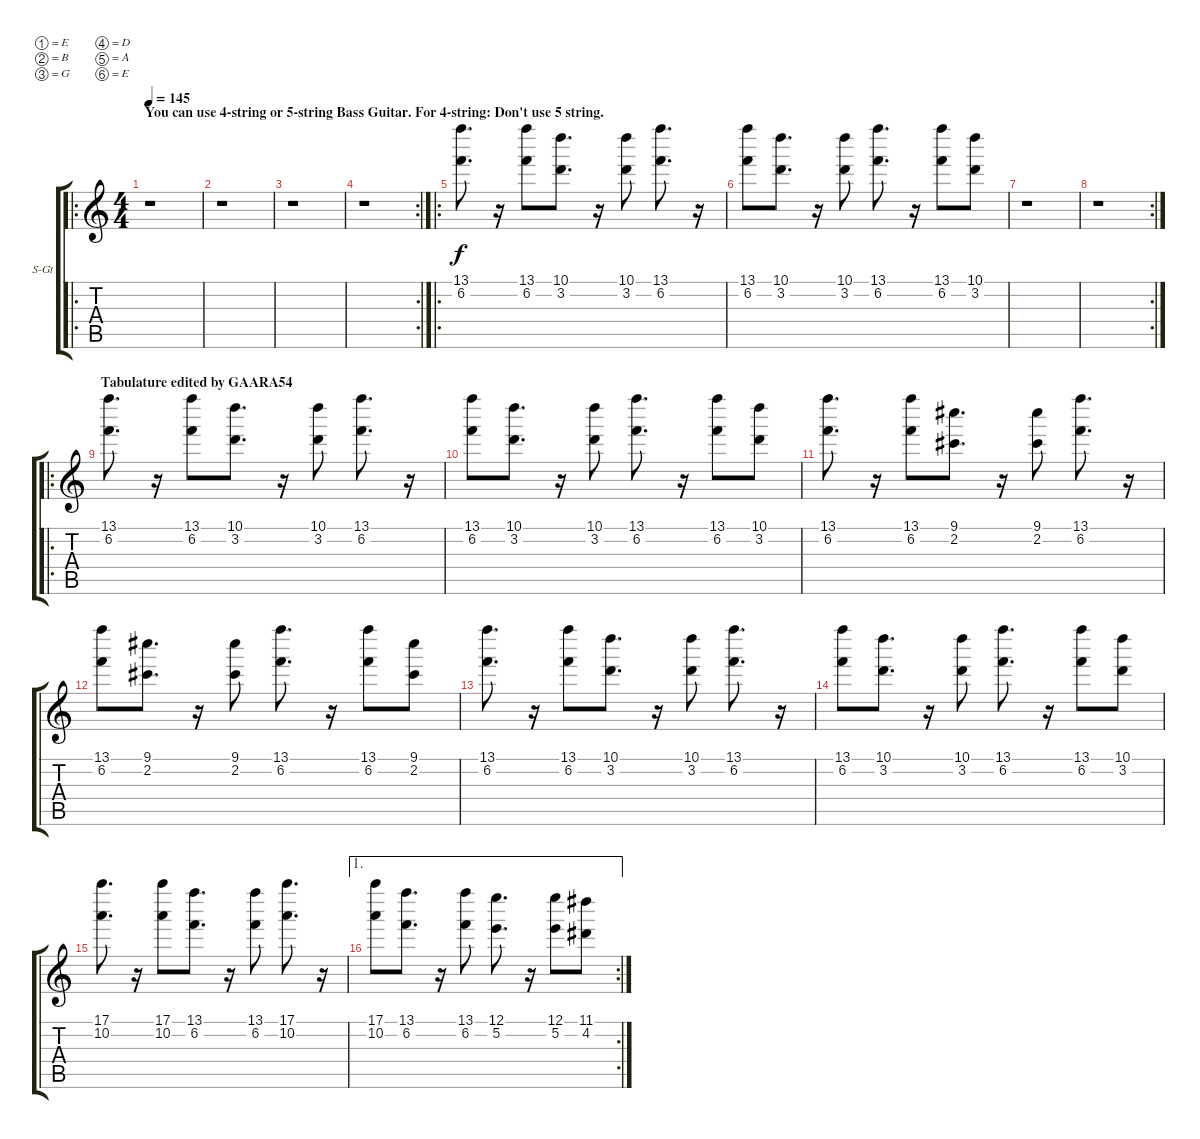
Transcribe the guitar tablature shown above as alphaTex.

\bracketExtendMode groupsimilarinstruments
\firstSystemTrackNameOrientation horizontal
\otherSystemsTrackNameOrientation horizontal
\track ("Lecter (KeybRight)" "S-Gt") {instrument stringensemble1}
\staff {score tabs}
\tuning (E5 B4 G4 D4 A3 E3)
\displaytranspose 12
\ro
\ts (4 4)
\section ("" "You can use 4-string or 5-string Bass Guitar. For 4-string: Don't use 5 string.")
\tempo 145
\clef g2
\ks c
r.1{dy f instrument stringensemble1} |
r.1 |
r.1 |
\rc 2
r.1 |
\ro
(13.1 6.2).8{d} r.16 (13.1 6.2).8 (10.1 3.2).8{d} r.16 (10.1 3.2).8 (13.1 6.2).8{d} r.16 |
(13.1 6.2).8 (10.1 3.2).8{d} r.16 (10.1 3.2).8 (13.1 6.2).8{d} r.16 (13.1 6.2).8 (10.1 3.2).8 |
r.1 |
\rc 2
r.1 |
\ro
\section ("" "Tabulature edited by GAARA54")
(13.1 6.2).8{d} r.16 (13.1 6.2).8 (10.1 3.2).8{d} r.16 (10.1 3.2).8 (13.1 6.2).8{d} r.16 |
(13.1 6.2).8 (10.1 3.2).8{d} r.16 (10.1 3.2).8 (13.1 6.2).8{d} r.16 (13.1 6.2).8 (10.1 3.2).8 |
(13.1 6.2).8{d} r.16 (13.1 6.2).8 (9.1 2.2).8{d} r.16 (9.1 2.2).8 (13.1 6.2).8{d} r.16 |
(13.1 6.2).8 (9.1 2.2).8{d} r.16 (9.1 2.2).8 (13.1 6.2).8{d} r.16 (13.1 6.2).8 (9.1 2.2).8 |
(13.1 6.2).8{d} r.16 (13.1 6.2).8 (10.1 3.2).8{d} r.16 (10.1 3.2).8 (13.1 6.2).8{d} r.16 |
(13.1 6.2).8 (10.1 3.2).8{d} r.16 (10.1 3.2).8 (13.1 6.2).8{d} r.16 (13.1 6.2).8 (10.1 3.2).8 |
(17.1 10.2).8{d} r.16 (17.1 10.2).8 (13.1 6.2).8{d} r.16 (13.1 6.2).8 (17.1 10.2).8{d} r.16 |
\ae 1
\rc 2
(17.1 10.2).8 (13.1 6.2).8{d} r.16 (13.1 6.2).8 (12.1 5.2).8{d} r.16 (12.1 5.2).8 (11.1 4.2).8
